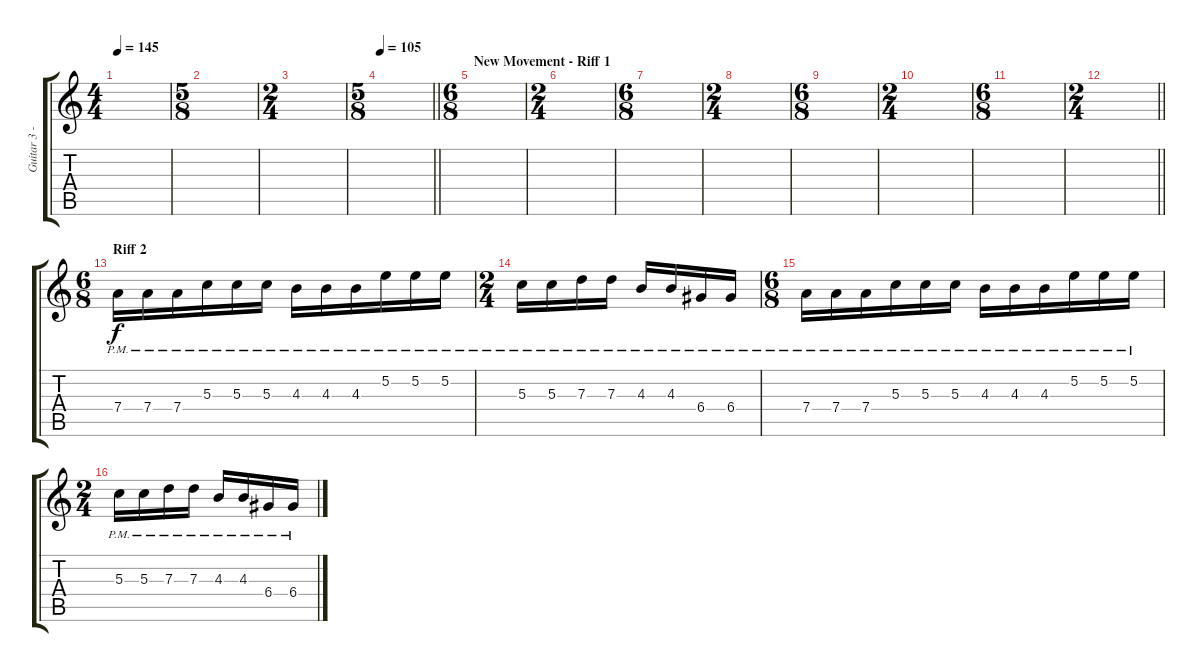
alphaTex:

\track ("Guitar 3 - Omar" "Guitar 3 -") {instrument distortionguitar}
\staff {score tabs}
\tuning (E4 B3 G3 D3 A2 E2) {hide}
\ts (4 4)
\tempo 145
\clef g2
\ks c
|
\ts (5 8)
|
\ts (2 4)
|
\ts (5 8)
\tempo 105
\barLineRight lightlight
|
\ts (6 8)
\section ("" "New Movement - Riff 1")
|
\ts (2 4)
|
\ts (6 8)
|
\ts (2 4)
|
\ts (6 8)
|
\ts (2 4)
|
\ts (6 8)
|
\ts (2 4)
\barLineRight lightlight
|
\ts (6 8)
\section ("" "Riff 2")
7.4{pm}.16 7.4{pm}.16 7.4{pm}.16 5.3{pm}.16 5.3{pm}.16 5.3{pm}.16 4.3{pm}.16 4.3{pm}.16 4.3{pm}.16 5.2{pm}.16 5.2{pm}.16 5.2{pm}.16 |
\ts (2 4)
5.3{pm}.16 5.3{pm}.16 7.3{pm}.16 7.3{pm}.16 4.3{pm}.16 4.3{pm}.16 6.4{pm}.16 6.4{pm}.16 |
\ts (6 8)
7.4{pm}.16 7.4{pm}.16 7.4{pm}.16 5.3{pm}.16 5.3{pm}.16 5.3{pm}.16 4.3{pm}.16 4.3{pm}.16 4.3{pm}.16 5.2{pm}.16 5.2{pm}.16 5.2{pm}.16 |
\ts (2 4)
5.3{pm}.16 5.3{pm}.16 7.3{pm}.16 7.3{pm}.16 4.3{pm}.16 4.3{pm}.16 6.4{pm}.16 6.4{pm}.16
